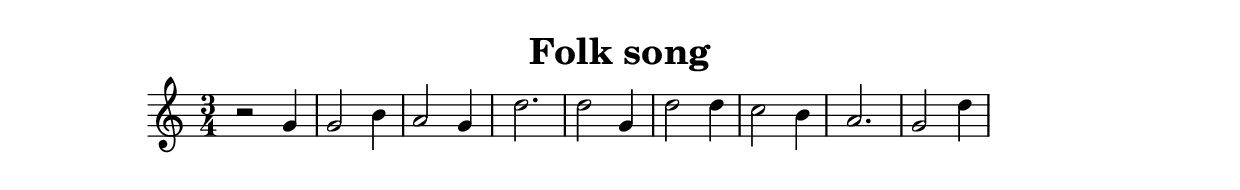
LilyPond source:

\version "2.10.33"

\header { title = "Folk song" }

\relative c'' {
  \time 3/4
  r2 g4 g2
  b4 a2 g4 
  d'2. d2 g,4
  d'2 d4 c2
  b4 a2. g2
  d'4
}
